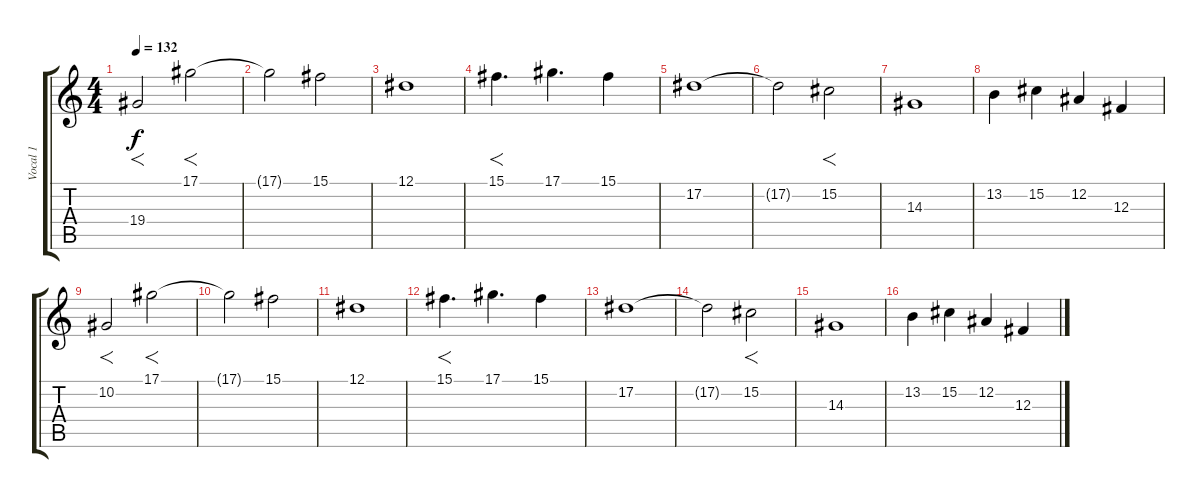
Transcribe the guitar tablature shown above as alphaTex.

\track ("Vocal 1" "Vocal 1") {instrument viola}
\staff {score tabs}
\tuning (Eb4 Bb3 Gb3 Db3 Ab2 Eb2) {hide}
\ts (4 4)
\tempo 132
\clef g2
\ks c
19.4.2{f dy f instrument viola} 17.1.2{f} |
17.1{t}.2 15.1.2 |
12.1.1 |
15.1.4{f d} 17.1.4{d} 15.1.4 |
17.2.1 |
17.2{t}.2 15.2.2{f} |
14.3.1 |
13.2.4 15.2.4 12.2.4 12.3.4 |
10.2.2{f} 17.1.2{f} |
17.1{t}.2 15.1.2 |
12.1.1 |
15.1.4{f d} 17.1.4{d} 15.1.4 |
17.2.1 |
17.2{t}.2 15.2.2{f} |
14.3.1 |
13.2.4 15.2.4 12.2.4 12.3.4
